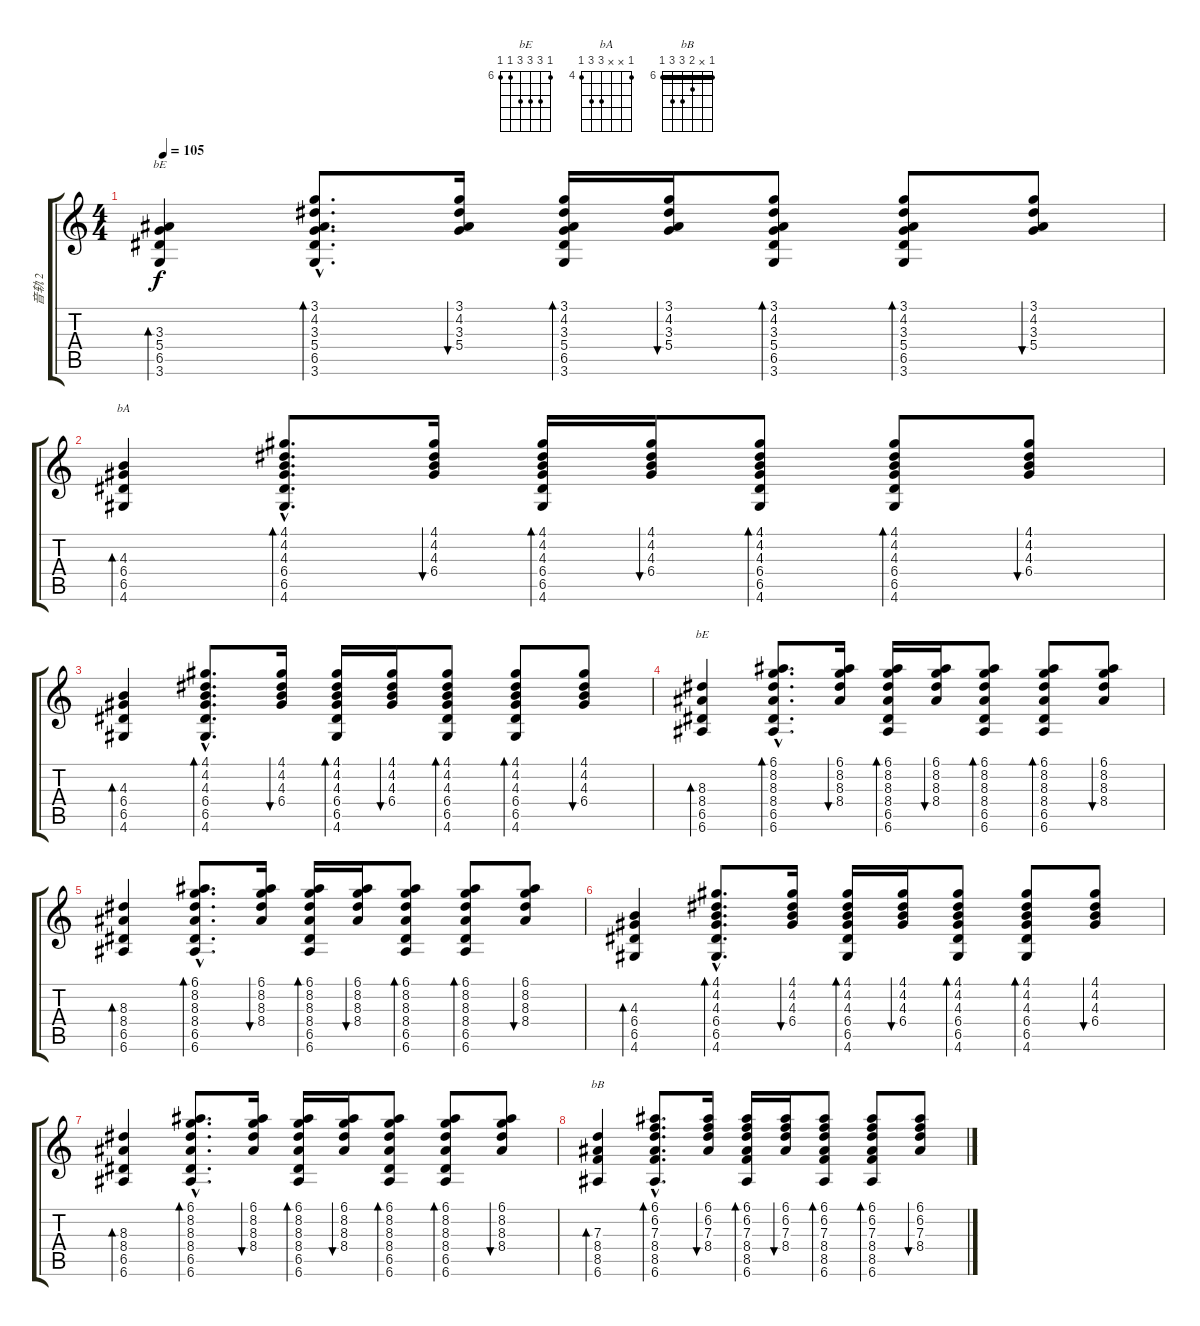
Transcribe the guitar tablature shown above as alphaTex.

\track ("音轨 2" "音轨 2") {instrument electricguitarclean}
\staff {score tabs}
\tuning (E4 B3 G3 D3 A2 E2) {hide}
\chord ("bE" 3 4 3 5 6 3) {firstfret 3}
\chord ("bA" 4 x x 6 6 4) {firstfret 4}
\chord ("bE" 6 8 8 8 6 6) {firstfret 6}
\chord ("bB" 6 x 7 8 8 6) {firstfret 6 barre 6}
\ts (4 4)
\tempo 105
\clef g2
\ks c
(3.3 5.4 6.5 3.6).4{bd 60 ch "bE" dy f} (3.1{hac} 4.2{hac} 3.3{hac} 5.4{hac} 6.5{hac} 3.6{hac}).8{d bd 60} (3.1 4.2 3.3 5.4).16{bu 60} (3.1 4.2 3.3 5.4 6.5 3.6).16{bd 60} (3.1 4.2 3.3 5.4).16{bu 60} (3.1 4.2 3.3 5.4 6.5 3.6).8{bd 60} (3.1 4.2 3.3 5.4 6.5 3.6).8{bd 60} (3.1 4.2 3.3 5.4).8{bu 60} |
(4.3 6.4 6.5 4.6).4{bd 60 ch "bA"} (4.1{hac} 4.2{hac} 4.3{hac} 6.4{hac} 6.5{hac} 4.6{hac}).8{d bd 60} (4.1 4.2 4.3 6.4).16{bu 60} (4.1 4.2 4.3 6.4 6.5 4.6).16{bd 60} (4.1 4.2 4.3 6.4).16{bu 60} (4.1 4.2 4.3 6.4 6.5 4.6).8{bd 60} (4.1 4.2 4.3 6.4 6.5 4.6).8{bd 60} (4.1 4.2 4.3 6.4).8{bu 60} |
(4.3 6.4 6.5 4.6).4{bd 60} (4.1{hac} 4.2{hac} 4.3{hac} 6.4{hac} 6.5{hac} 4.6{hac}).8{d bd 60} (4.1 4.2 4.3 6.4).16{bu 60} (4.1 4.2 4.3 6.4 6.5 4.6).16{bd 60} (4.1 4.2 4.3 6.4).16{bu 60} (4.1 4.2 4.3 6.4 6.5 4.6).8{bd 60} (4.1 4.2 4.3 6.4 6.5 4.6).8{bd 60} (4.1 4.2 4.3 6.4).8{bu 60} |
(8.3 8.4 6.5 6.6).4{bd 60 ch "bE"} (6.1{hac} 8.2{hac} 8.3{hac} 8.4{hac} 6.5{hac} 6.6{hac}).8{d bd 60} (6.1 8.2 8.3 8.4).16{bu 60} (6.1 8.2 8.3 8.4 6.5 6.6).16{bd 60} (6.1 8.2 8.3 8.4).16{bu 60} (6.1 8.2 8.3 8.4 6.5 6.6).8{bd 60} (6.1 8.2 8.3 8.4 6.5 6.6).8{bd 60} (6.1 8.2 8.3 8.4).8{bu 60} |
(8.3 8.4 6.5 6.6).4{bd 60} (6.1{hac} 8.2{hac} 8.3{hac} 8.4{hac} 6.5{hac} 6.6{hac}).8{d bd 60} (6.1 8.2 8.3 8.4).16{bu 60} (6.1 8.2 8.3 8.4 6.5 6.6).16{bd 60} (6.1 8.2 8.3 8.4).16{bu 60} (6.1 8.2 8.3 8.4 6.5 6.6).8{bd 60} (6.1 8.2 8.3 8.4 6.5 6.6).8{bd 60} (6.1 8.2 8.3 8.4).8{bu 60} |
(4.3 6.4 6.5 4.6).4{bd 60} (4.1{hac} 4.2{hac} 4.3{hac} 6.4{hac} 6.5{hac} 4.6{hac}).8{d bd 60} (4.1 4.2 4.3 6.4).16{bu 60} (4.1 4.2 4.3 6.4 6.5 4.6).16{bd 60} (4.1 4.2 4.3 6.4).16{bu 60} (4.1 4.2 4.3 6.4 6.5 4.6).8{bd 60} (4.1 4.2 4.3 6.4 6.5 4.6).8{bd 60} (4.1 4.2 4.3 6.4).8{bu 60} |
(8.3 8.4 6.5 6.6).4{bd 60} (6.1{hac} 8.2{hac} 8.3{hac} 8.4{hac} 6.5{hac} 6.6{hac}).8{d bd 60} (6.1 8.2 8.3 8.4).16{bu 60} (6.1 8.2 8.3 8.4 6.5 6.6).16{bd 60} (6.1 8.2 8.3 8.4).16{bu 60} (6.1 8.2 8.3 8.4 6.5 6.6).8{bd 60} (6.1 8.2 8.3 8.4 6.5 6.6).8{bd 60} (6.1 8.2 8.3 8.4).8{bu 60} |
(7.3 8.4 8.5 6.6).4{bd 60 ch "bB"} (6.1{hac} 6.2{hac} 7.3{hac} 8.4{hac} 8.5{hac} 6.6{hac}).8{d bd 60} (6.1 6.2 7.3 8.4).16{bu 60} (6.1 6.2 7.3 8.4 8.5 6.6).16{bd 60} (6.1 6.2 7.3 8.4).16{bu 60} (6.1 6.2 7.3 8.4 8.5 6.6).8{bd 60} (6.1 6.2 7.3 8.4 8.5 6.6).8{bd 60} (6.1 6.2 7.3 8.4).8{bu 60}
